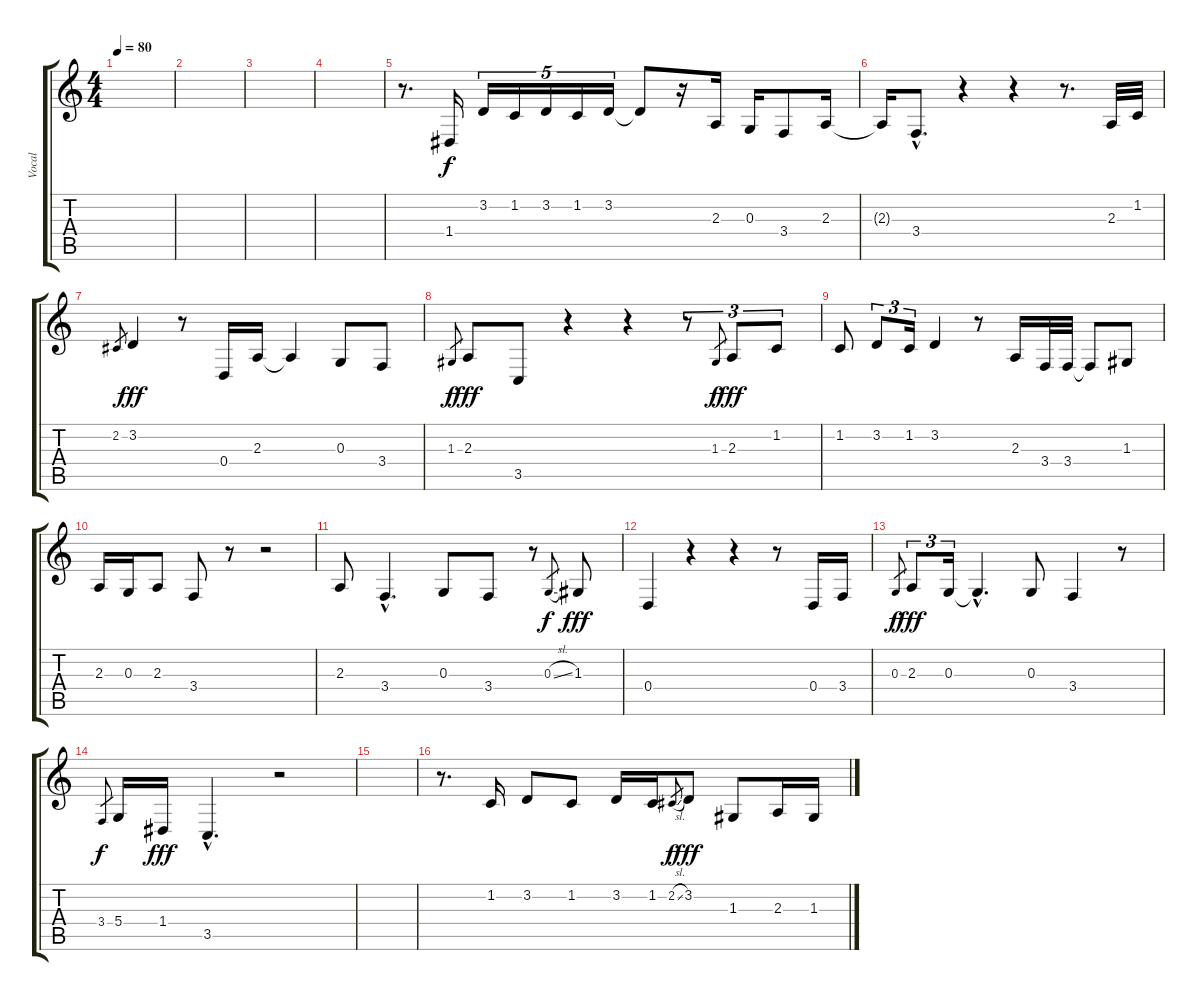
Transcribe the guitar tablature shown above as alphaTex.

\track ("Vocal" "Vocal") {instrument voiceoohs}
\staff {score tabs}
\tuning (E4 B3 G3 D3 A2 E2) {hide}
\ts (4 4)
\tempo 80
\clef g2
\ks c
|
|
|
|
r.8{d} 1.4.16 3.2.16{tu (5 4)} 1.2.16{tu (5 4)} 3.2.16{tu (5 4)} 1.2.16{tu (5 4)} 3.2.16{tu (5 4)} 3.2{t}.8 r.16 2.3.16 0.3.16 3.4.8 2.3.16 |
2.3{t}.16 3.4{hac}.8{d} r.4 r.4 r.8{d} 2.3.32 1.2.32 |
2.2.8{gr dy f} 3.2.4{dy fff} r.8 0.4.16 2.3.16 2.3{t}.4 0.3.8 3.4.8 |
1.3.8{gr dy f} 2.3.8{dy fff} 3.5.8 r.4 r.4 r.8{tu (3 2)} 1.3.8{gr dy f} 2.3.8{tu (3 2) dy fff} 1.2.8{tu (3 2)} |
1.2.8 3.2.8{tu (3 2)} 1.2.16{tu (3 2)} 3.2.4 r.8 2.3.16 3.4.32 3.4.32 3.4{t}.8 1.3.8 |
2.3.16 0.3.16 2.3.8 3.4.8 r.8 r.2 |
2.3.8 3.4{hac}.4{d} 0.3.8 3.4.8 r.8 0.3{sl}.8{gr dy f} 1.3.8{dy fff} |
0.4.4 r.4 r.4 r.8 0.4.16 3.4.16 |
0.3.8{gr dy f} 2.3.8{tu (3 2) dy fff} 0.3.16{tu (3 2)} 0.3{hac t}.4{d} 0.3.8 3.4.4 r.8 |
3.4.8{gr dy f} 5.4.16 1.4.16{dy fff} 3.5{hac}.4{d} r.2 |
|
r.8{d} 1.2.16 3.2.8 1.2.8 3.2.16 1.2.16 2.2{sl}.8{gr dy f} 3.2.8{dy fff} 1.3.8 2.3.16 1.3.16
